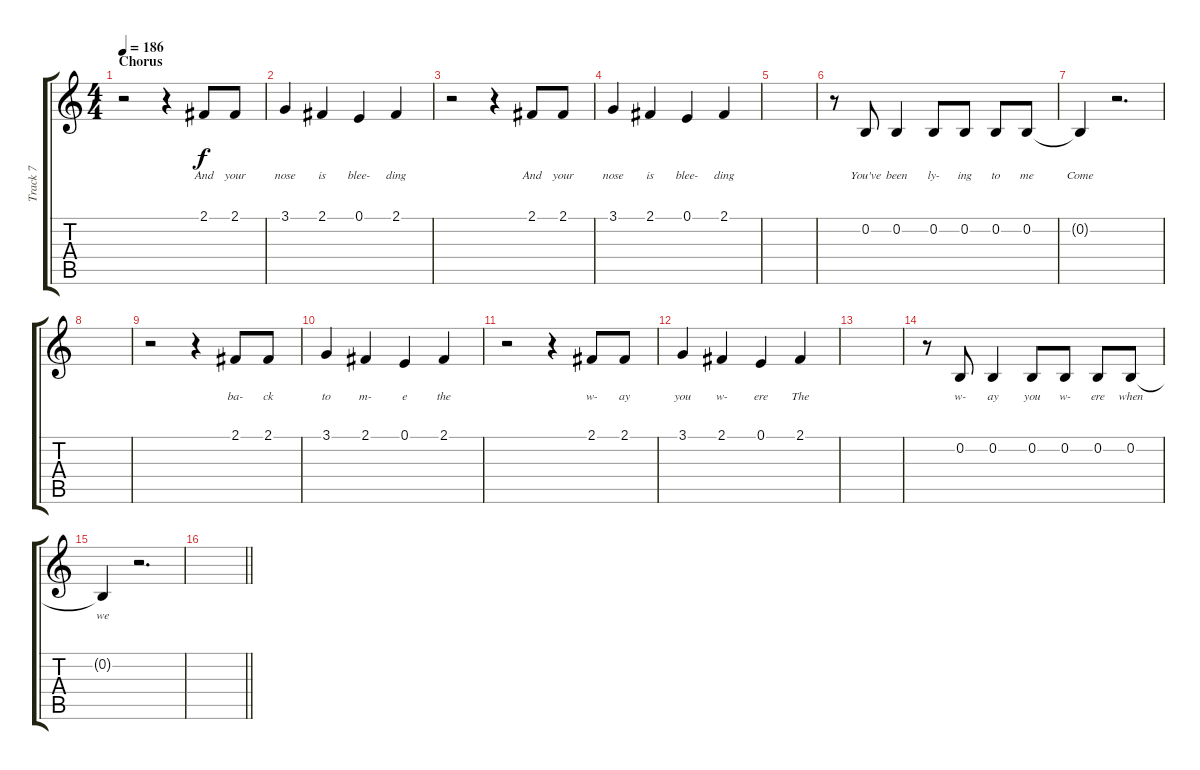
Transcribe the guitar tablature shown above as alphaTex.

\track ("Track 7" "Track 7") {instrument clarinet}
\staff {score tabs}
\tuning (E4 B3 G3 D3 A2 E2) {hide}
\ts (4 4)
\section ("" "Chorus")
\tempo 186
\clef g2
\ks c
r.2{dy f} r.4 2.1.8{lyrics (0 "And") lyrics (1 "") lyrics (2 "") lyrics (3 "") lyrics (4 "")} 2.1.8{lyrics (0 "your") lyrics (1 "") lyrics (2 "") lyrics (3 "") lyrics (4 "")} |
3.1.4{lyrics (0 "nose") lyrics (1 "") lyrics (2 "") lyrics (3 "") lyrics (4 "")} 2.1.4{lyrics (0 "is") lyrics (1 "") lyrics (2 "") lyrics (3 "") lyrics (4 "")} 0.1.4{lyrics (0 "blee-") lyrics (1 "") lyrics (2 "") lyrics (3 "") lyrics (4 "")} 2.1.4{lyrics (0 "ding") lyrics (1 "") lyrics (2 "") lyrics (3 "") lyrics (4 "")} |
r.2 r.4 2.1.8{lyrics (0 "And") lyrics (1 "") lyrics (2 "") lyrics (3 "") lyrics (4 "")} 2.1.8{lyrics (0 "your") lyrics (1 "") lyrics (2 "") lyrics (3 "") lyrics (4 "")} |
3.1.4{lyrics (0 "nose") lyrics (1 "") lyrics (2 "") lyrics (3 "") lyrics (4 "")} 2.1.4{lyrics (0 "is") lyrics (1 "") lyrics (2 "") lyrics (3 "") lyrics (4 "")} 0.1.4{lyrics (0 "blee-") lyrics (1 "") lyrics (2 "") lyrics (3 "") lyrics (4 "")} 2.1.4{lyrics (0 "ding") lyrics (1 "") lyrics (2 "") lyrics (3 "") lyrics (4 "")} |
|
r.8 0.2.8{lyrics (0 "You've") lyrics (1 "") lyrics (2 "") lyrics (3 "") lyrics (4 "")} 0.2.4{lyrics (0 "been") lyrics (1 "") lyrics (2 "") lyrics (3 "") lyrics (4 "")} 0.2.8{lyrics (0 "ly-") lyrics (1 "") lyrics (2 "") lyrics (3 "") lyrics (4 "")} 0.2.8{lyrics (0 "ing") lyrics (1 "") lyrics (2 "") lyrics (3 "") lyrics (4 "")} 0.2.8{lyrics (0 "to") lyrics (1 "") lyrics (2 "") lyrics (3 "") lyrics (4 "")} 0.2.8{lyrics (0 "me") lyrics (1 "") lyrics (2 "") lyrics (3 "") lyrics (4 "")} |
0.2{t}.4{lyrics (0 "Come") lyrics (1 "") lyrics (2 "") lyrics (3 "") lyrics (4 "")} r.2{d} |
|
r.2 r.4 2.1.8{lyrics (0 "ba-") lyrics (1 "") lyrics (2 "") lyrics (3 "") lyrics (4 "")} 2.1.8{lyrics (0 "ck") lyrics (1 "") lyrics (2 "") lyrics (3 "") lyrics (4 "")} |
3.1.4{lyrics (0 "to") lyrics (1 "") lyrics (2 "") lyrics (3 "") lyrics (4 "")} 2.1.4{lyrics (0 "m-") lyrics (1 "") lyrics (2 "") lyrics (3 "") lyrics (4 "")} 0.1.4{lyrics (0 "e") lyrics (1 "") lyrics (2 "") lyrics (3 "") lyrics (4 "")} 2.1.4{lyrics (0 "the") lyrics (1 "") lyrics (2 "") lyrics (3 "") lyrics (4 "")} |
r.2 r.4 2.1.8{lyrics (0 "w-") lyrics (1 "") lyrics (2 "") lyrics (3 "") lyrics (4 "")} 2.1.8{lyrics (0 "ay") lyrics (1 "") lyrics (2 "") lyrics (3 "") lyrics (4 "")} |
3.1.4{lyrics (0 "you") lyrics (1 "") lyrics (2 "") lyrics (3 "") lyrics (4 "")} 2.1.4{lyrics (0 "w-") lyrics (1 "") lyrics (2 "") lyrics (3 "") lyrics (4 "")} 0.1.4{lyrics (0 "ere") lyrics (1 "") lyrics (2 "") lyrics (3 "") lyrics (4 "")} 2.1.4{lyrics (0 "The") lyrics (1 "") lyrics (2 "") lyrics (3 "") lyrics (4 "")} |
|
r.8 0.2.8{lyrics (0 "w-") lyrics (1 "") lyrics (2 "") lyrics (3 "") lyrics (4 "")} 0.2.4{lyrics (0 "ay") lyrics (1 "") lyrics (2 "") lyrics (3 "") lyrics (4 "")} 0.2.8{lyrics (0 "you") lyrics (1 "") lyrics (2 "") lyrics (3 "") lyrics (4 "")} 0.2.8{lyrics (0 "w-") lyrics (1 "") lyrics (2 "") lyrics (3 "") lyrics (4 "")} 0.2.8{lyrics (0 "ere") lyrics (1 "") lyrics (2 "") lyrics (3 "") lyrics (4 "")} 0.2.8{lyrics (0 "when") lyrics (1 "") lyrics (2 "") lyrics (3 "") lyrics (4 "")} |
0.2{t}.4{lyrics (0 "we") lyrics (1 "") lyrics (2 "") lyrics (3 "") lyrics (4 "")} r.2{d} |
\barLineRight lightlight
